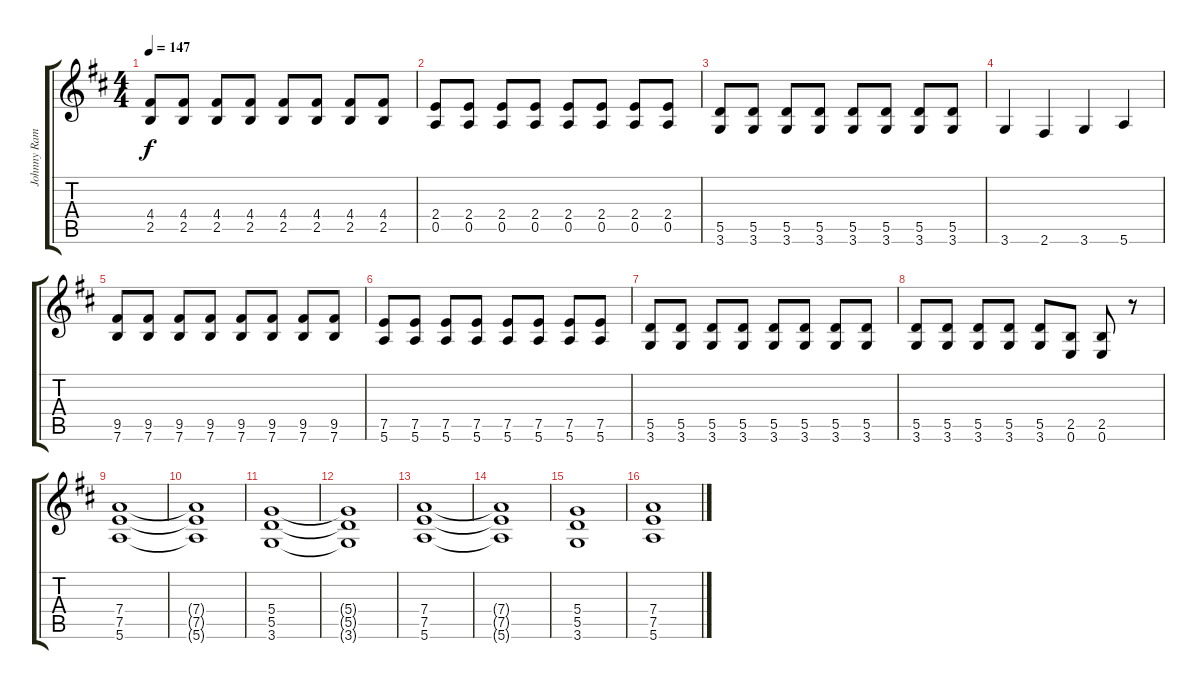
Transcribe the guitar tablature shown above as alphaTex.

\track ("Johnny Ramone 2" "Johnny Ram") {instrument overdrivenguitar}
\staff {score tabs}
\tuning (E4 B3 G3 D3 A2 E2) {hide}
\ts (4 4)
\tempo 147
\clef g2
\ks d
(4.4 2.5).8{dy f} (4.4 2.5).8 (4.4 2.5).8 (4.4 2.5).8 (4.4 2.5).8 (4.4 2.5).8 (4.4 2.5).8 (4.4 2.5).8 |
(2.4 0.5).8 (2.4 0.5).8 (2.4 0.5).8 (2.4 0.5).8 (2.4 0.5).8 (2.4 0.5).8 (2.4 0.5).8 (2.4 0.5).8 |
(5.5 3.6).8 (5.5 3.6).8 (5.5 3.6).8 (5.5 3.6).8 (5.5 3.6).8 (5.5 3.6).8 (5.5 3.6).8 (5.5 3.6).8 |
3.6.4 2.6.4 3.6.4 5.6.4 |
(9.5 7.6).8 (9.5 7.6).8 (9.5 7.6).8 (9.5 7.6).8 (9.5 7.6).8 (9.5 7.6).8 (9.5 7.6).8 (9.5 7.6).8 |
(7.5 5.6).8 (7.5 5.6).8 (7.5 5.6).8 (7.5 5.6).8 (7.5 5.6).8 (7.5 5.6).8 (7.5 5.6).8 (7.5 5.6).8 |
(5.5 3.6).8 (5.5 3.6).8 (5.5 3.6).8 (5.5 3.6).8 (5.5 3.6).8 (5.5 3.6).8 (5.5 3.6).8 (5.5 3.6).8 |
(5.5 3.6).8 (5.5 3.6).8 (5.5 3.6).8 (5.5 3.6).8 (5.5 3.6).8 (2.5 0.6).8 (2.5 0.6).8 r.8 |
(7.4 7.5 5.6).1 |
(7.4{t} 7.5{t} 5.6{t}).1 |
(5.4 5.5 3.6).1 |
(5.4{t} 5.5{t} 3.6{t}).1 |
(7.4 7.5 5.6).1 |
(7.4{t} 7.5{t} 5.6{t}).1 |
(5.4 5.5 3.6).1 |
(7.4 7.5 5.6).1
